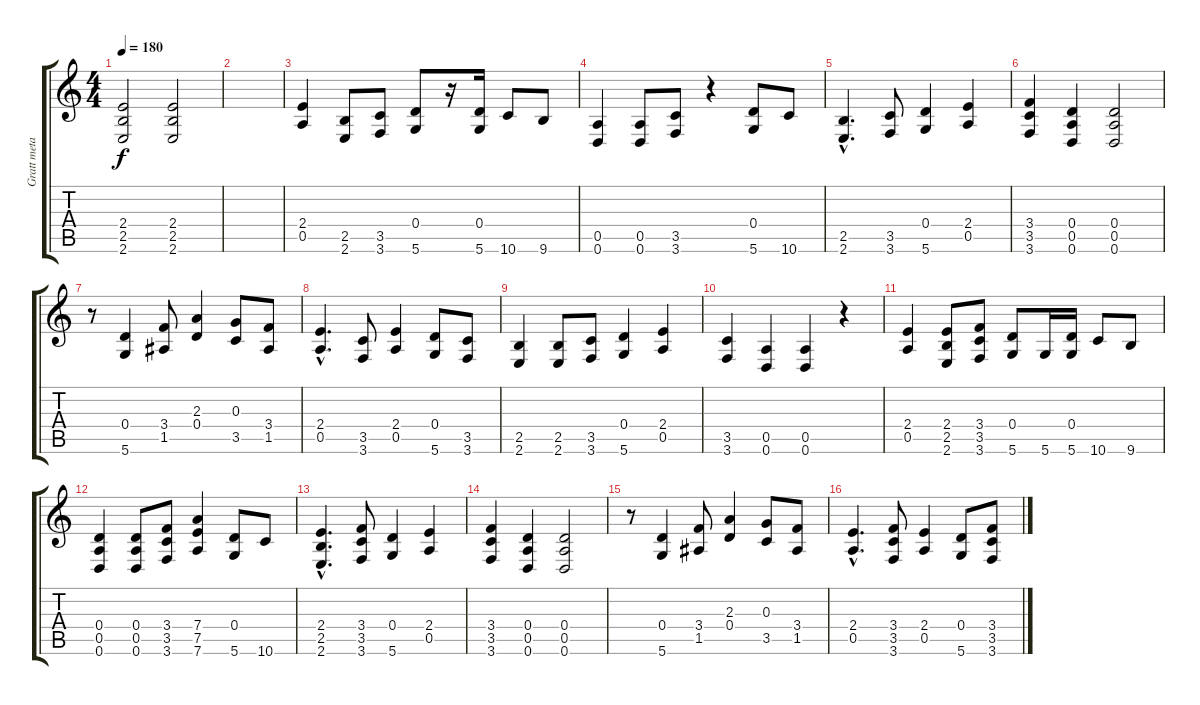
\track ("Gratt metal" "Gratt meta") {instrument distortionguitar}
\staff {score tabs}
\tuning (E4 B3 G3 D3 A2 D2) {hide}
\ts (4 4)
\tempo 180
\clef g2
\ks c
(2.4 2.5 2.6).2{dy f} (2.4 2.5 2.6).2 |
|
(2.4 0.5).4 (2.5 2.6).8 (3.5 3.6).8 (0.4 5.6).8 r.16 (0.4 5.6).16 10.6.8 9.6.8 |
(0.5 0.6).4 (0.5 0.6).8 (3.5 3.6).8 r.4 (0.4 5.6).8 10.6.8 |
(2.5{hac} 2.6{hac}).4{d} (3.5 3.6).8 (0.4 5.6).4 (2.4 0.5).4 |
(3.4 3.5 3.6).4 (0.4 0.5 0.6).4 (0.4 0.5 0.6).2 |
r.8 (0.4 5.6).4 (3.4 1.5).8 (2.3 0.4).4 (0.3 3.5).8 (3.4 1.5).8 |
(2.4{hac} 0.5{hac}).4{d} (3.5 3.6).8 (2.4 0.5).4 (0.4 5.6).8 (3.5 3.6).8 |
(2.5 2.6).4 (2.5 2.6).8 (3.5 3.6).8 (0.4 5.6).4 (2.4 0.5).4 |
(3.5 3.6).4 (0.5 0.6).4 (0.5 0.6).4 r.4 |
(2.4 0.5).4 (2.4 2.5 2.6).8 (3.4 3.5 3.6).8 (0.4 5.6).8 5.6.16 (0.4 5.6).16 10.6.8 9.6.8 |
(0.4 0.5 0.6).4 (0.4 0.5 0.6).8 (3.4 3.5 3.6).8 (7.4 7.5 7.6).4 (0.4 5.6).8 10.6.8 |
(2.4{hac} 2.5{hac} 2.6{hac}).4{d} (3.4 3.5 3.6).8 (0.4 5.6).4 (2.4 0.5).4 |
(3.4 3.5 3.6).4 (0.4 0.5 0.6).4 (0.4 0.5 0.6).2 |
r.8 (0.4 5.6).4 (3.4 1.5).8 (2.3 0.4).4 (0.3 3.5).8 (3.4 1.5).8 |
(2.4{hac} 0.5{hac}).4{d} (3.4 3.5 3.6).8 (2.4 0.5).4 (0.4 5.6).8 (3.4 3.5 3.6).8
